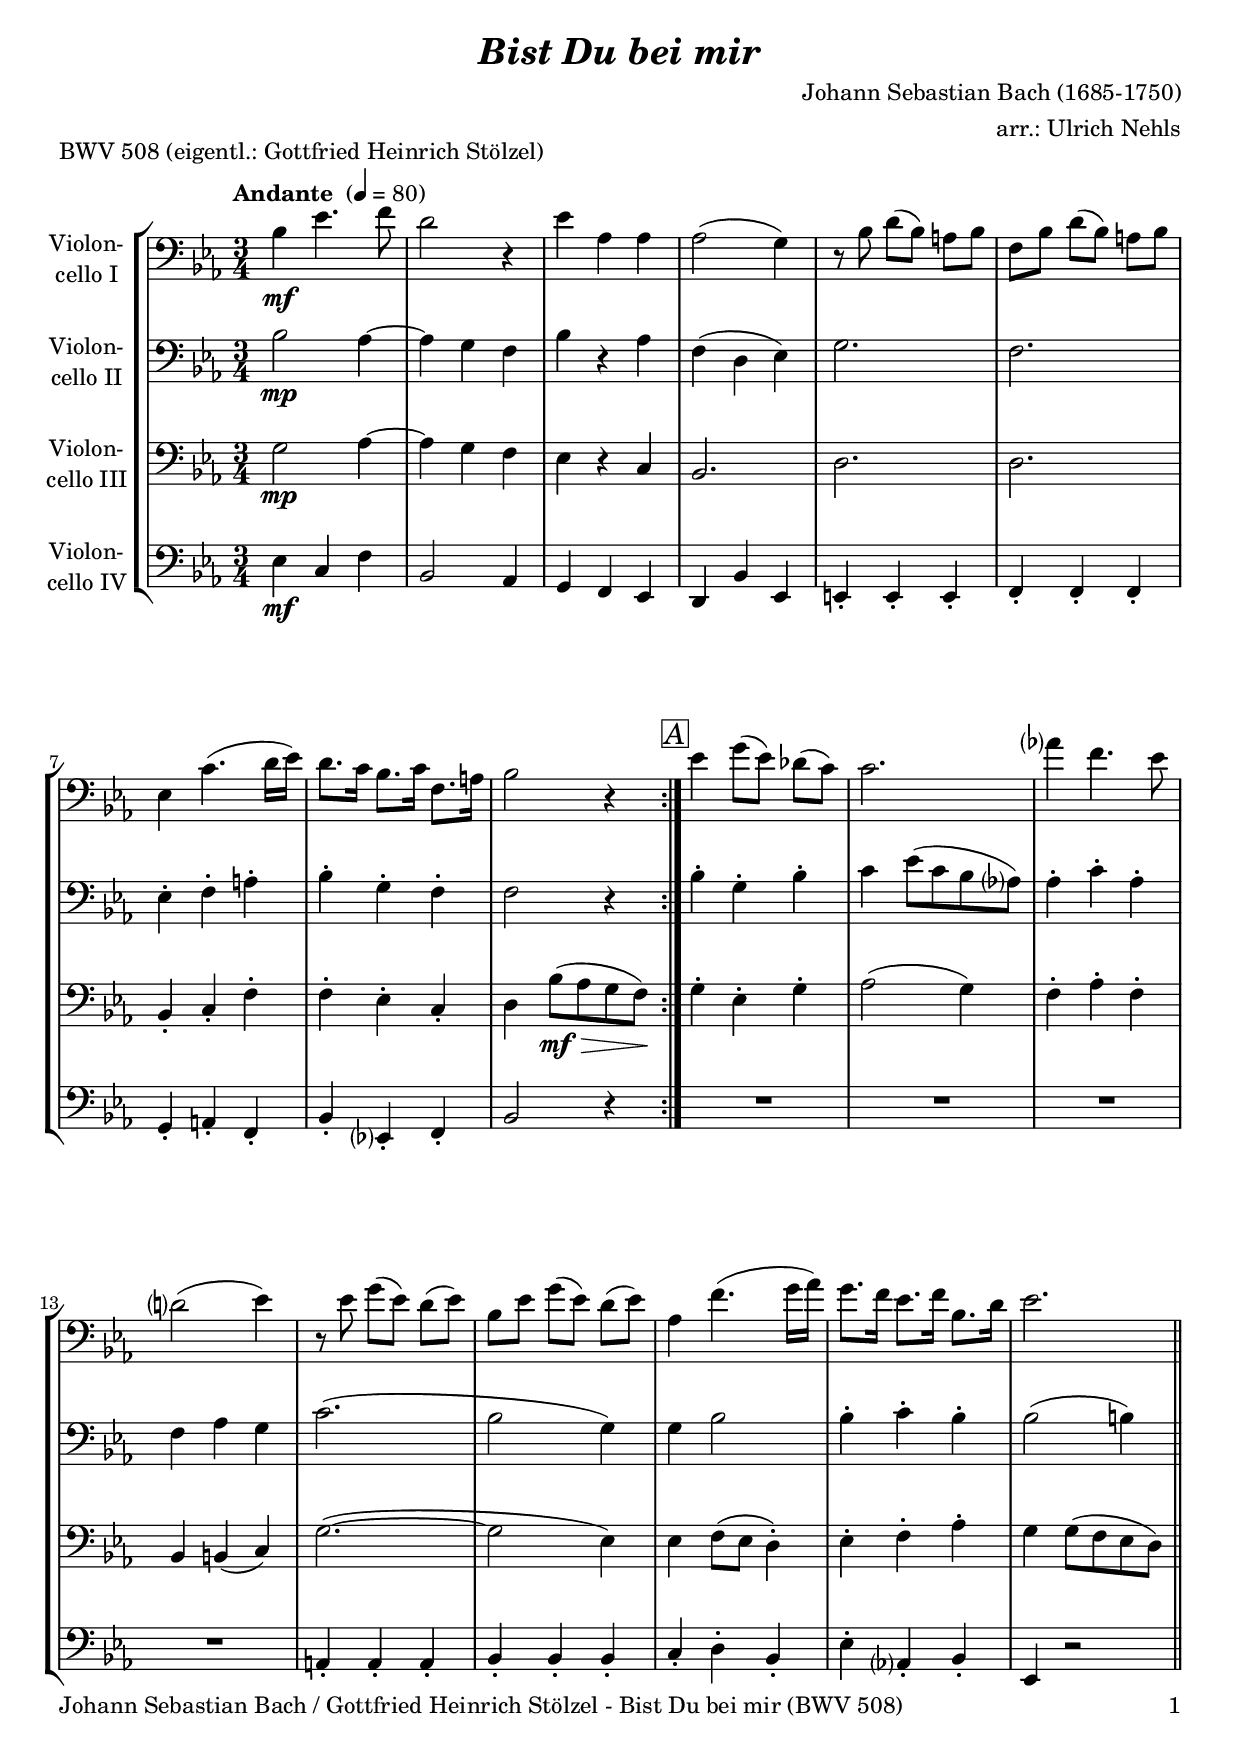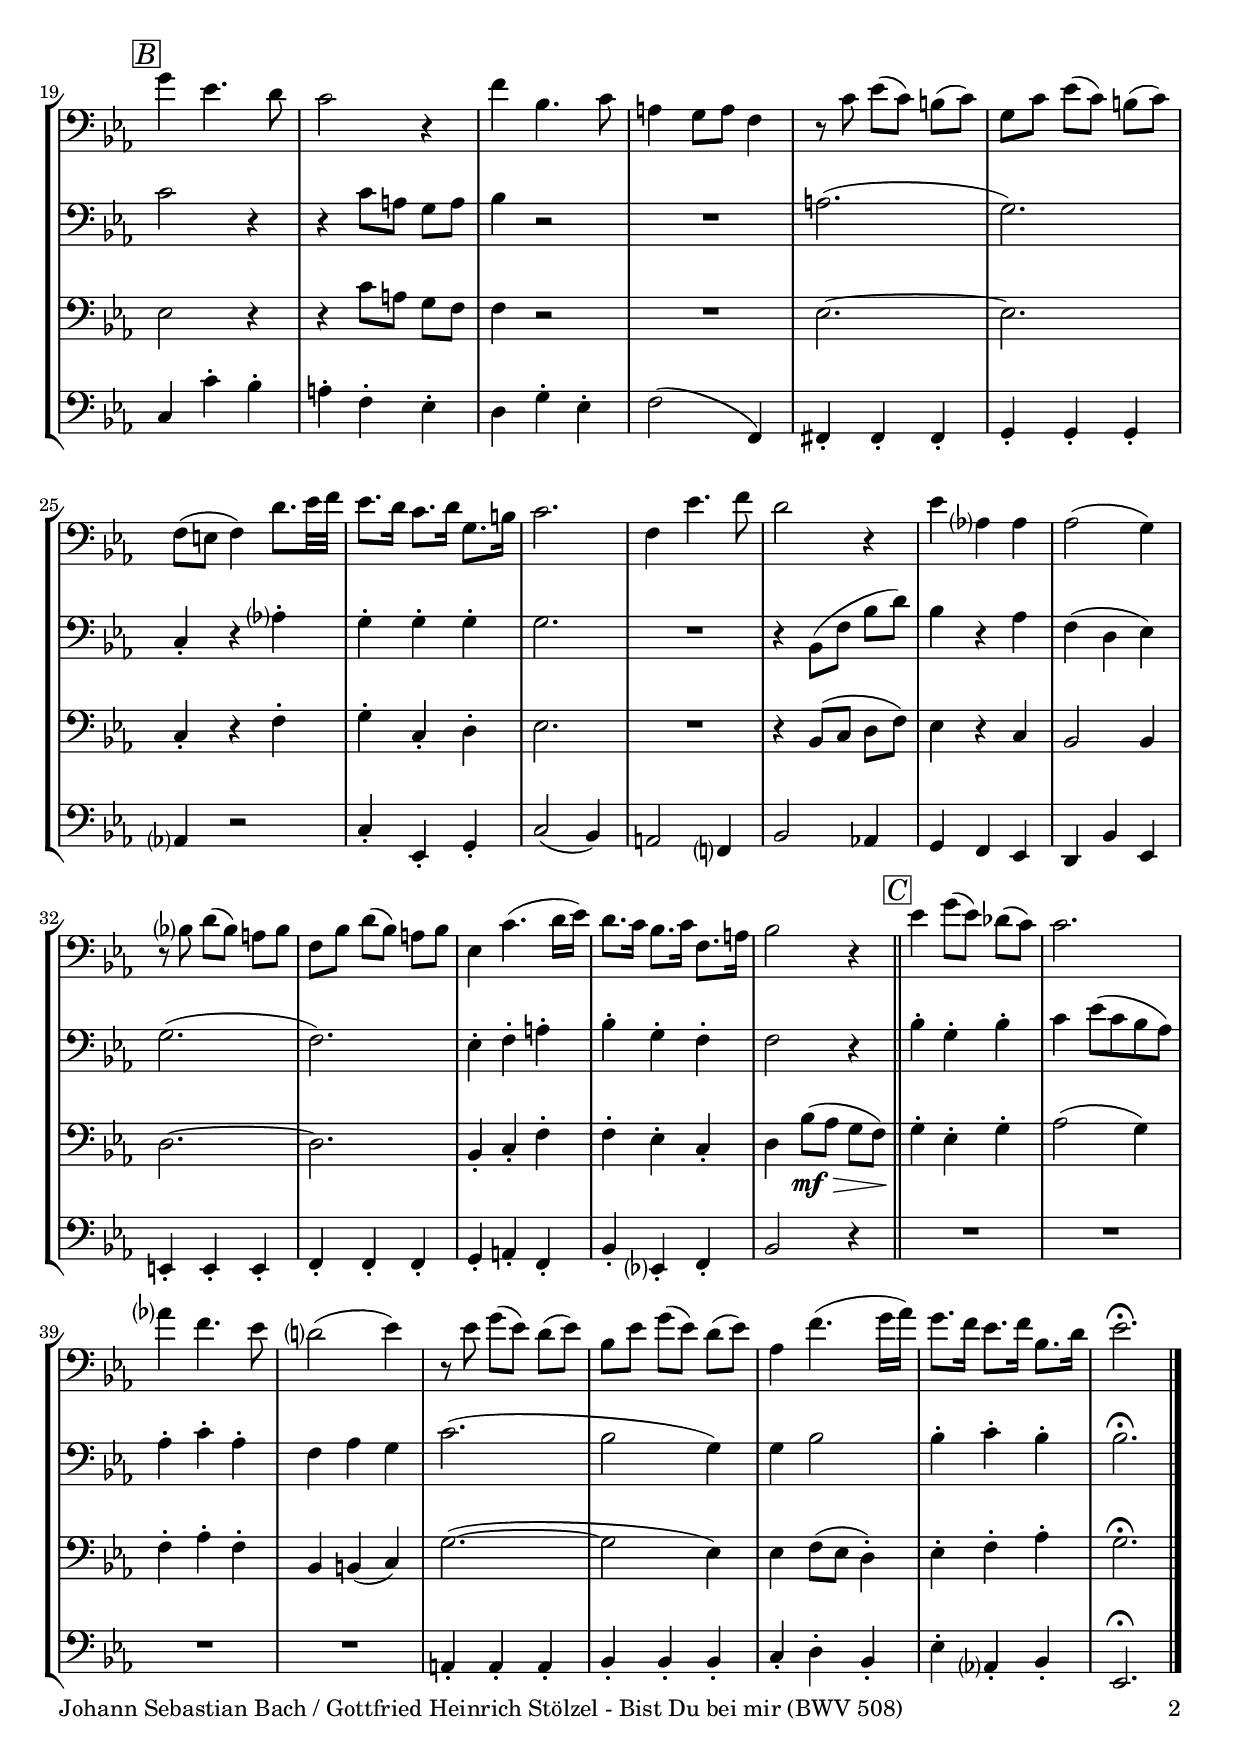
\version "2.18.2"
\include "deutsch.ly"
  
#(set-global-staff-size 20)

\header {
  title     = \markup \bold \italic "Bist Du bei mir"
  composer  = "Johann Sebastian Bach (1685-1750)"
  arranger  = "arr.: Ulrich Nehls"
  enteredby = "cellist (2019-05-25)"
  piece     = "BWV 508 (eigentl.: Gottfried Heinrich Stölzel)"
}

voiceconsts = {
  \key es \major
  \time 3/4
  \clef "bass"
%  \numericTimeSignature
  \compressFullBarRests
  % Set default beaming for all staves
  \set Timing.beamExceptions = #'()
  \set Timing.baseMoment     = #(ly:make-moment 1 4)
  \set Timing.beatStructure  = #'(1 1 1)
  \tempo "Andante " 4=80
}

micl = "clarinet"
mifl = "flute"
miob = "oboe"
mifh = "french horn"
misx = "tenor sax"
mist = "string ensemble 1"
miba = "cello"

boxa =             \mark \markup \box \italic "A"
boxb = { \bar "||" \mark \markup \box \italic "B" }
boxc = { \bar "||" \mark \markup \box \italic "C" }

va = \relative c' {
  \voiceconsts

  \repeat volta 2 {
    b4\mf es4. f8
    d2 r4
    es4 as, as
    as2( g4)
    r8 b d( b) a b
    f b d( b) a b
    es,4 c'4.( d16 es)

    d8. c16 b8. c16 f,8. a16
    b2 r4
  } \boxa
  es g8( es) des( c)
  c2.
  as'?4 f4. es8
  d?2( es4)
  r8 es g( es) d( es)

  b es g( es) d( es)
  as,4 f'4.( g16 as)
  g8. f16 es8. f16 b,8. d16
  es2. \boxb
  g4 es4. d8
  c2 r4
  f b,4. c8

  a4 g8 a f4
  r8 c' es( c) h( c)
  g c es( c) h( c)
  f,( e f4) d'8. es32 f
  es8. d16 c8. d16 g,8. h16
  c2.
  f,4 es'4. f8

  d2 r4
  es as,? as
  as2( g4)
  r8 b? d( b) a b
  f b d( b) a b
  es,4 c'4.( d16 es)
  d8. c16 b8. c16 f,8. a16

  b2 r4 \boxc
  es g8( es) des( c)
  c2.
  as'?4 f4. es8
  d?2( es4)

  r8 es g( es) d( es)
  b es g( es) d( es)
  as,4 f'4.( g16 as)
  g8. f16 es8. f16 b,8. d16
  es2.\fermata \bar "|."
}

vb = \relative c' {
  \voiceconsts

  \repeat volta 2 {
    b2\mp as4~
    as g f
    b r as
    f( d es)
    g2.
    f
    es4-. f-. a-.

    b-. g-. f-.
    f2 r4
  } \boxa
  b-. g-. b-.
  c es8[( c b as?)]
  as4-. c-. as-.
  f as g
  c2.(

  b2 g4)
  g b2
  b4-. c-. b-.
  b2( h4) \boxb
  c2 r4
  r c8 a g a
  b4 r2

  R2.
  a(
  g)
  c,4-. r as'?-.
  g-. g-. g-.
  g2.
  R

  r4 b,8( f' b d)
  b4 r as
  f( d es)
  g2.(
  f)
  es4-. f-. a-.
  b-. g-. f-.

  f2 r4 \boxc
  b-. g-. b-.
  c es8[( c b as)]
  as4-. c-. as-.
  f as g

  c2.(
  b2 g4)
  g b2
  b4-. c-. b-.
  b2.\fermata \bar "|."
}

vc = \relative c' {
  \voiceconsts

  \repeat volta 2 {
    g2\mp as4~
    as g f
    es r c
    b2.
    d
    d
    b4-. c-. f-.

    f-. es-. c-.
    d b'8[(\mf\> as g f)]\!
  } \boxa
  g4-. es-. g-.
  as2( g4)
  f-. as-. f-.
  b, h( c)
  g'2.(~

  g2 es4)
  es f8( es d4)-.
  es-. f-. as-.
  g g8[( f es d)] \boxb
  es2 r4
  r c'8 a g f
  f4 r2

  R2.
  es~
  es
  c4-. r f-.
  g-. c,-. d-.
  es2.
  R

  r4 b8( c d f)
  es4 r c
  b2 b4
  d2.~
  d
  b4-. c-. f-.
  f-. es-. c-.

  d b'8(\mf\> as g f)\! \boxc
  g4-. es-. g-.
  as2( g4)
  f-. as-. f-.
  b, h( c)

  g'2.(~
  g2 es4)
  es f8( es d4)-.
  es-. f-. as-.
  g2.\fermata \bar "|."
}

vd = \relative c {
  \voiceconsts

  \repeat volta 2 {
    es4\mf c f
    b,2 as4
    g f es
    d b' es,
    e-. e-. e-.
    f-. f-. f-.
    g-. a-. f-.

    b-. es,?-. f-.
    b2 r4
  } \boxa
  R2.*4
  a4-. a-. a-.

  b-. b-. b-.
  c-. d-. b-.
  es-. as,?-. b-.
  es, r2 \boxb
  c'4 c'-. b-.
  a-. f-. es-.
  d g-. es-.

  f2( f,4)
  fis-. fis-. fis-.
  g-. g-. g-.
  as? r2
  c4-. es,-. g-.
  c2( b4)
  a2 f?4

  b2 as!4
  g f es
  d b' es,
  e-. e-. e-.
  f-. f-. f-.
  g-. a-. f-.
  b-. es,?-. f-.

  b2 r4 \boxc
  R2.*4

  a4-. a-. a-.
  b-. b-. b-.
  c-. d-. b-.
  es-. as,?-. b-.
  es,2.\fermata \bar "|."
}


music = \new StaffGroup <<
      \new Staff {
	\set Staff.midiInstrument = \miba
	\set Staff.instrumentName = \markup \center-column { "Violon-" "cello I" }
	\transpose es es { \va }
      }

      \new Staff {
	\set Staff.midiInstrument = \miba
	\set Staff.instrumentName = \markup \center-column { "Violon-" "cello II" }
	\transpose es es { \vb }
      }

      \new Staff {
	\set Staff.midiInstrument = \miba
	\set Staff.instrumentName = \markup \center-column { "Violon-" "cello III" }
	\transpose es es { \vc }
      }

      \new Staff {
	\set Staff.midiInstrument = \miba
	\set Staff.instrumentName = \markup \center-column { "Violon-" "cello IV" }
	\transpose es es { \vd }
      }
>>

\book {
   \paper {
    print-page-number = ##t
    print-first-page-number = ##t
    oddHeaderMarkup = \markup \null
    evenHeaderMarkup = \markup \null
    oddFooterMarkup = \markup {
      \fill-line {
        \on-the-fly #print-page-number-check-first
        "Johann Sebastian Bach / Gottfried Heinrich Stölzel - Bist Du bei mir (BWV 508)" \fromproperty #'page:page-number-string
      }
    }
    evenFooterMarkup = \oddFooterMarkup
  } \score {
    \music
    \layout {}
  }

  \score {
    \unfoldRepeats \music

    \midi {
      \context {
        \Score
      }
    }
  }
}
